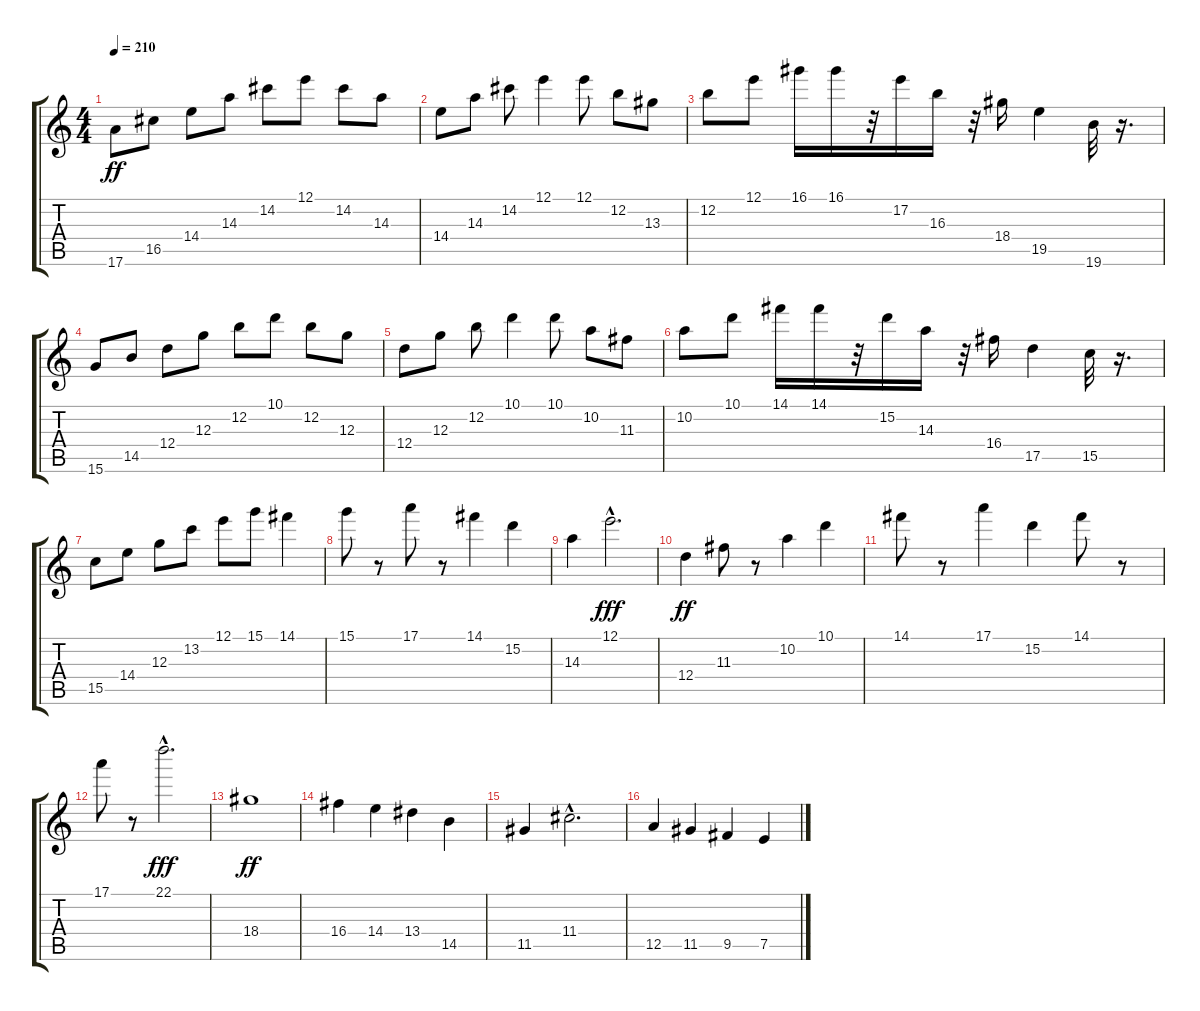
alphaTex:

\track "" {instrument acousticguitarnylon}
\staff {score tabs}
\tuning (E4 B3 G3 D3 A2 E2) {hide}
\ts (4 4)
\tempo 210
\clef g2
\ks c
17.6.8{dy ff} 16.5.8 14.4.8 14.3.8 14.2.8 12.1.8 14.2.8 14.3.8 |
14.4.8 14.3.8 14.2.8 12.1.4 12.1.8 12.2.8 13.3.8 |
12.2.8 12.1.8 16.1.16 16.1.16 r.32 17.2.16 16.3.16 r.32 18.4.16 19.5.4 19.6.32 r.16{d} |
15.6.8 14.5.8 12.4.8 12.3.8 12.2.8 10.1.8 12.2.8 12.3.8 |
12.4.8 12.3.8 12.2.8 10.1.4 10.1.8 10.2.8 11.3.8 |
10.2.8 10.1.8 14.1.16 14.1.16 r.32 15.2.16 14.3.16 r.32 16.4.16 17.5.4 15.5.32 r.16{d} |
15.5.8 14.4.8 12.3.8 13.2.8 12.1.8 15.1.8 14.1.4 |
15.1.8 r.8 17.1.8 r.8 14.1.4 15.2.4 |
14.3.4 12.1{hac}.2{d dy fff} |
12.4.4{dy ff} 11.3.8 r.8 10.2.4 10.1.4 |
14.1.8 r.8 17.1.4 15.2.4 14.1.8 r.8 |
17.1.8 r.8 22.1{hac}.2{d dy fff} |
18.4.1{dy ff} |
16.4.4 14.4.4 13.4.4 14.5.4 |
11.5.4 11.4{hac}.2{d} |
12.5.4 11.5.4 9.5.4 7.5.4
